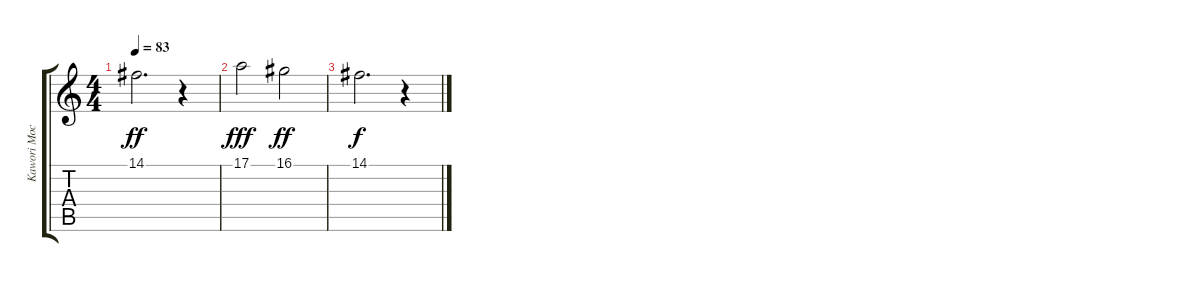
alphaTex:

\track ("Kawori Mochida" "Kawori Moc") {instrument piccolo}
\staff {score tabs}
\tuning (E4 B3 G3 D3 A2 E2) {hide}
\ts (4 4)
\tempo 83
\clef g2
\ks c
14.1.2{d dy ff} r.4 |
17.1.2{dy fff} 16.1.2{dy ff} |
14.1.2{d dy f} r.4
